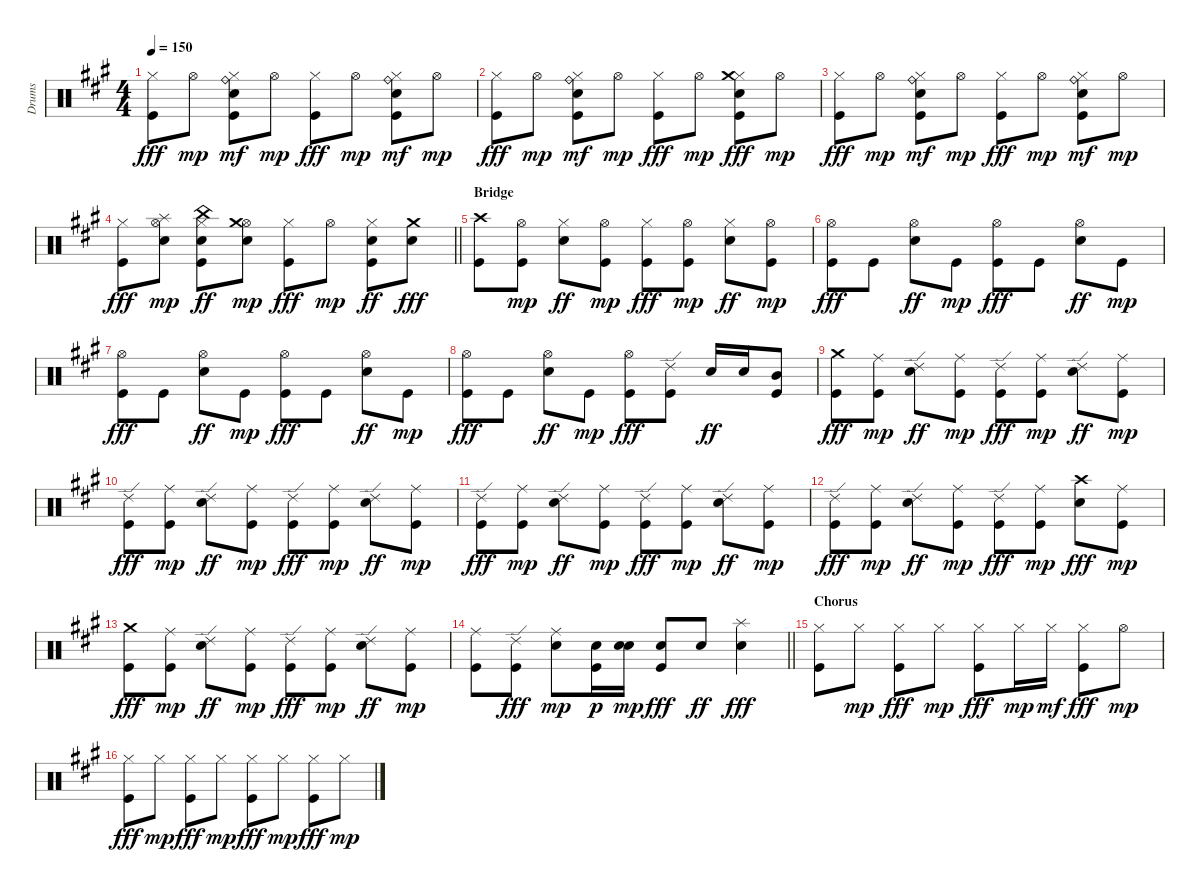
\track ("Drums" "Drums") {instrument percussion}
\staff {score}
\articulation defaults
\ts (4 4)
\tempo 150
\clef neutral
\ks a
("Kick (hit)" "Hi-Hat (closed)").8{dy fff} "Hi-Hat (open)".8{dy mp} ("Kick (hit)" "Electric Snare (hit)" "Hi-Hat (closed)" "Ride (bell)").8{dy mf} "Hi-Hat (open)".8{dy mp} ("Kick (hit)" "Hi-Hat (closed)").8{dy fff} "Hi-Hat (open)".8{dy mp} ("Kick (hit)" "Electric Snare (hit)" "Hi-Hat (closed)" "Ride (bell)").8{dy mf} "Hi-Hat (open)".8{dy mp} |
("Kick (hit)" "Hi-Hat (closed)").8{dy fff} "Hi-Hat (open)".8{dy mp} ("Kick (hit)" "Electric Snare (hit)" "Hi-Hat (closed)" "Ride (bell)").8{dy mf} "Hi-Hat (open)".8{dy mp} ("Kick (hit)" "Hi-Hat (closed)").8{dy fff} "Hi-Hat (open)".8{dy mp} ("Kick (hit)" "Electric Snare (hit)" "Hi-Hat (closed)" "Crash medium (hit)").8{dy fff} "Hi-Hat (open)".8{dy mp} |
("Kick (hit)" "Hi-Hat (closed)").8{dy fff} "Hi-Hat (open)".8{dy mp} ("Kick (hit)" "Electric Snare (hit)" "Hi-Hat (closed)" "Ride (bell)").8{dy mf} "Hi-Hat (open)".8{dy mp} ("Kick (hit)" "Hi-Hat (closed)").8{dy fff} "Hi-Hat (open)".8{dy mp} ("Kick (hit)" "Electric Snare (hit)" "Hi-Hat (closed)" "Ride (bell)").8{dy mf} "Hi-Hat (open)".8{dy mp} |
\barLineRight lightlight
("Kick (hit)" "Hi-Hat (closed)").8{dy fff} ("Electric Snare (hit)" "Hi-Hat (open)" "Splash (hit)").8{dy mp} ("Kick (hit)" "Electric Snare (hit)" "Hi-Hat (closed)" "China (hit)").8{dy ff} ("Electric Snare (hit)" "Hi-Hat (open)" "Crash medium (hit)").8{dy mp} ("Kick (hit)" "Hi-Hat (closed)").8{dy fff} "Hi-Hat (open)".8{dy mp} ("Kick (hit)" "Electric Snare (hit)" "Hi-Hat (closed)").8{dy ff} ("Electric Snare (hit)" "Crash medium (hit)").8{dy fff} |
\section ("" "Bridge")
("Kick (hit)" "Crash high (hit)").8 ("Kick (hit)" "Hi-Hat (open)").8{dy mp} ("Electric Snare (hit)" "Hi-Hat (closed)").8{dy ff} ("Kick (hit)" "Hi-Hat (open)").8{dy mp} ("Kick (hit)" "Hi-Hat (closed)").8{dy fff} ("Kick (hit)" "Hi-Hat (open)").8{dy mp} ("Electric Snare (hit)" "Hi-Hat (closed)").8{dy ff} ("Kick (hit)" "Hi-Hat (open)").8{dy mp} |
("Kick (hit)" "Hi-Hat (open)").8{dy fff} "Kick (hit)".8 ("Electric Snare (hit)" "Hi-Hat (open)").8{dy ff} "Kick (hit)".8{dy mp} ("Kick (hit)" "Hi-Hat (open)").8{dy fff} "Kick (hit)".8 ("Electric Snare (hit)" "Hi-Hat (open)").8{dy ff} "Kick (hit)".8{dy mp} |
("Kick (hit)" "Hi-Hat (open)").8{dy fff} "Kick (hit)".8 ("Electric Snare (hit)" "Hi-Hat (open)").8{dy ff} "Kick (hit)".8{dy mp} ("Kick (hit)" "Hi-Hat (open)").8{dy fff} "Kick (hit)".8 ("Electric Snare (hit)" "Hi-Hat (open)").8{dy ff} "Kick (hit)".8{dy mp} |
("Kick (hit)" "Hi-Hat (open)").8{dy fff} "Kick (hit)".8 ("Electric Snare (hit)" "Hi-Hat (open)").8{dy ff} "Kick (hit)".8{dy mp} ("Kick (hit)" "Hi-Hat (open)").8{dy fff} ("Kick (hit)" "Ride (edge) 2").8 "Electric Snare (hit)".16{dy ff} "Electric Snare (hit)".16 ("Kick (hit)" "Mid Tom (hit)").8 |
("Kick (hit)" "Crash medium (hit)").8{dy fff} ("Kick (hit)" "Ride (middle)").8{dy mp} ("Electric Snare (hit)" "Ride (edge) 2").8{dy ff} ("Kick (hit)" "Ride (middle)").8{dy mp} ("Kick (hit)" "Ride (edge) 2").8{dy fff} ("Kick (hit)" "Ride (middle)").8{dy mp} ("Electric Snare (hit)" "Ride (edge) 2").8{dy ff} ("Kick (hit)" "Ride (middle)").8{dy mp} |
("Kick (hit)" "Ride (edge) 2").8{dy fff} ("Kick (hit)" "Ride (middle)").8{dy mp} ("Electric Snare (hit)" "Ride (edge) 2").8{dy ff} ("Kick (hit)" "Ride (middle)").8{dy mp} ("Kick (hit)" "Ride (edge) 2").8{dy fff} ("Kick (hit)" "Ride (middle)").8{dy mp} ("Electric Snare (hit)" "Ride (edge) 2").8{dy ff} ("Kick (hit)" "Ride (middle)").8{dy mp} |
("Kick (hit)" "Ride (edge) 2").8{dy fff} ("Kick (hit)" "Ride (middle)").8{dy mp} ("Electric Snare (hit)" "Ride (edge) 2").8{dy ff} ("Kick (hit)" "Ride (middle)").8{dy mp} ("Kick (hit)" "Ride (edge) 2").8{dy fff} ("Kick (hit)" "Ride (middle)").8{dy mp} ("Electric Snare (hit)" "Ride (edge) 2").8{dy ff} ("Kick (hit)" "Ride (middle)").8{dy mp} |
("Kick (hit)" "Ride (edge) 2").8{dy fff} ("Kick (hit)" "Ride (middle)").8{dy mp} ("Electric Snare (hit)" "Ride (edge) 2").8{dy ff} ("Kick (hit)" "Ride (middle)").8{dy mp} ("Kick (hit)" "Ride (edge) 2").8{dy fff} ("Kick (hit)" "Ride (middle)").8{dy mp} ("Electric Snare (hit)" "Crash high (hit)").8{dy fff} ("Kick (hit)" "Ride (middle)").8{dy mp} |
("Kick (hit)" "Crash medium (hit)").8{dy fff} ("Kick (hit)" "Ride (middle)").8{dy mp} ("Electric Snare (hit)" "Ride (edge) 2").8{dy ff} ("Kick (hit)" "Ride (middle)").8{dy mp} ("Kick (hit)" "Ride (edge) 2").8{dy fff} ("Kick (hit)" "Ride (middle)").8{dy mp} ("Electric Snare (hit)" "Ride (edge) 2").8{dy ff} ("Kick (hit)" "Ride (middle)").8{dy mp} |
\barLineRight lightlight
("Kick (hit)" "Ride (middle)").8 ("Kick (hit)" "Ride (edge) 2").8{dy fff} ("Electric Snare (hit)" "Ride (middle)").8{dy mp} ("Kick (hit)" "Electric Snare (hit)").16{dy p} ("Electric Snare (hit)" "Electric Snare (hit)").16{dy mp} ("Kick (hit)" "Electric Snare (hit)").8{dy fff} "Electric Snare (hit)".8{dy ff} ("Electric Snare (hit)" "Splash (hit)").4{dy fff} |
\section ("" "Chorus")
("Kick (hit)" "Hi-Hat (closed)").8 "Hi-Hat (closed)".8{dy mp} ("Kick (hit)" "Hi-Hat (closed)").8{dy fff} "Hi-Hat (closed)".8{dy mp} ("Kick (hit)" "Hi-Hat (closed)").8{dy fff} "Hi-Hat (closed)".16{dy mp} "Hi-Hat (closed)".16{dy mf} ("Kick (hit)" "Hi-Hat (closed)").8{dy fff} "Hi-Hat (open)".8{dy mp} |
("Kick (hit)" "Hi-Hat (closed)").8{dy fff} "Hi-Hat (closed)".8{dy mp} ("Kick (hit)" "Hi-Hat (closed)").8{dy fff} "Hi-Hat (closed)".8{dy mp} ("Kick (hit)" "Hi-Hat (closed)").8{dy fff} "Hi-Hat (closed)".8{dy mp} ("Kick (hit)" "Hi-Hat (closed)").8{dy fff} "Hi-Hat (closed)".8{dy mp}
